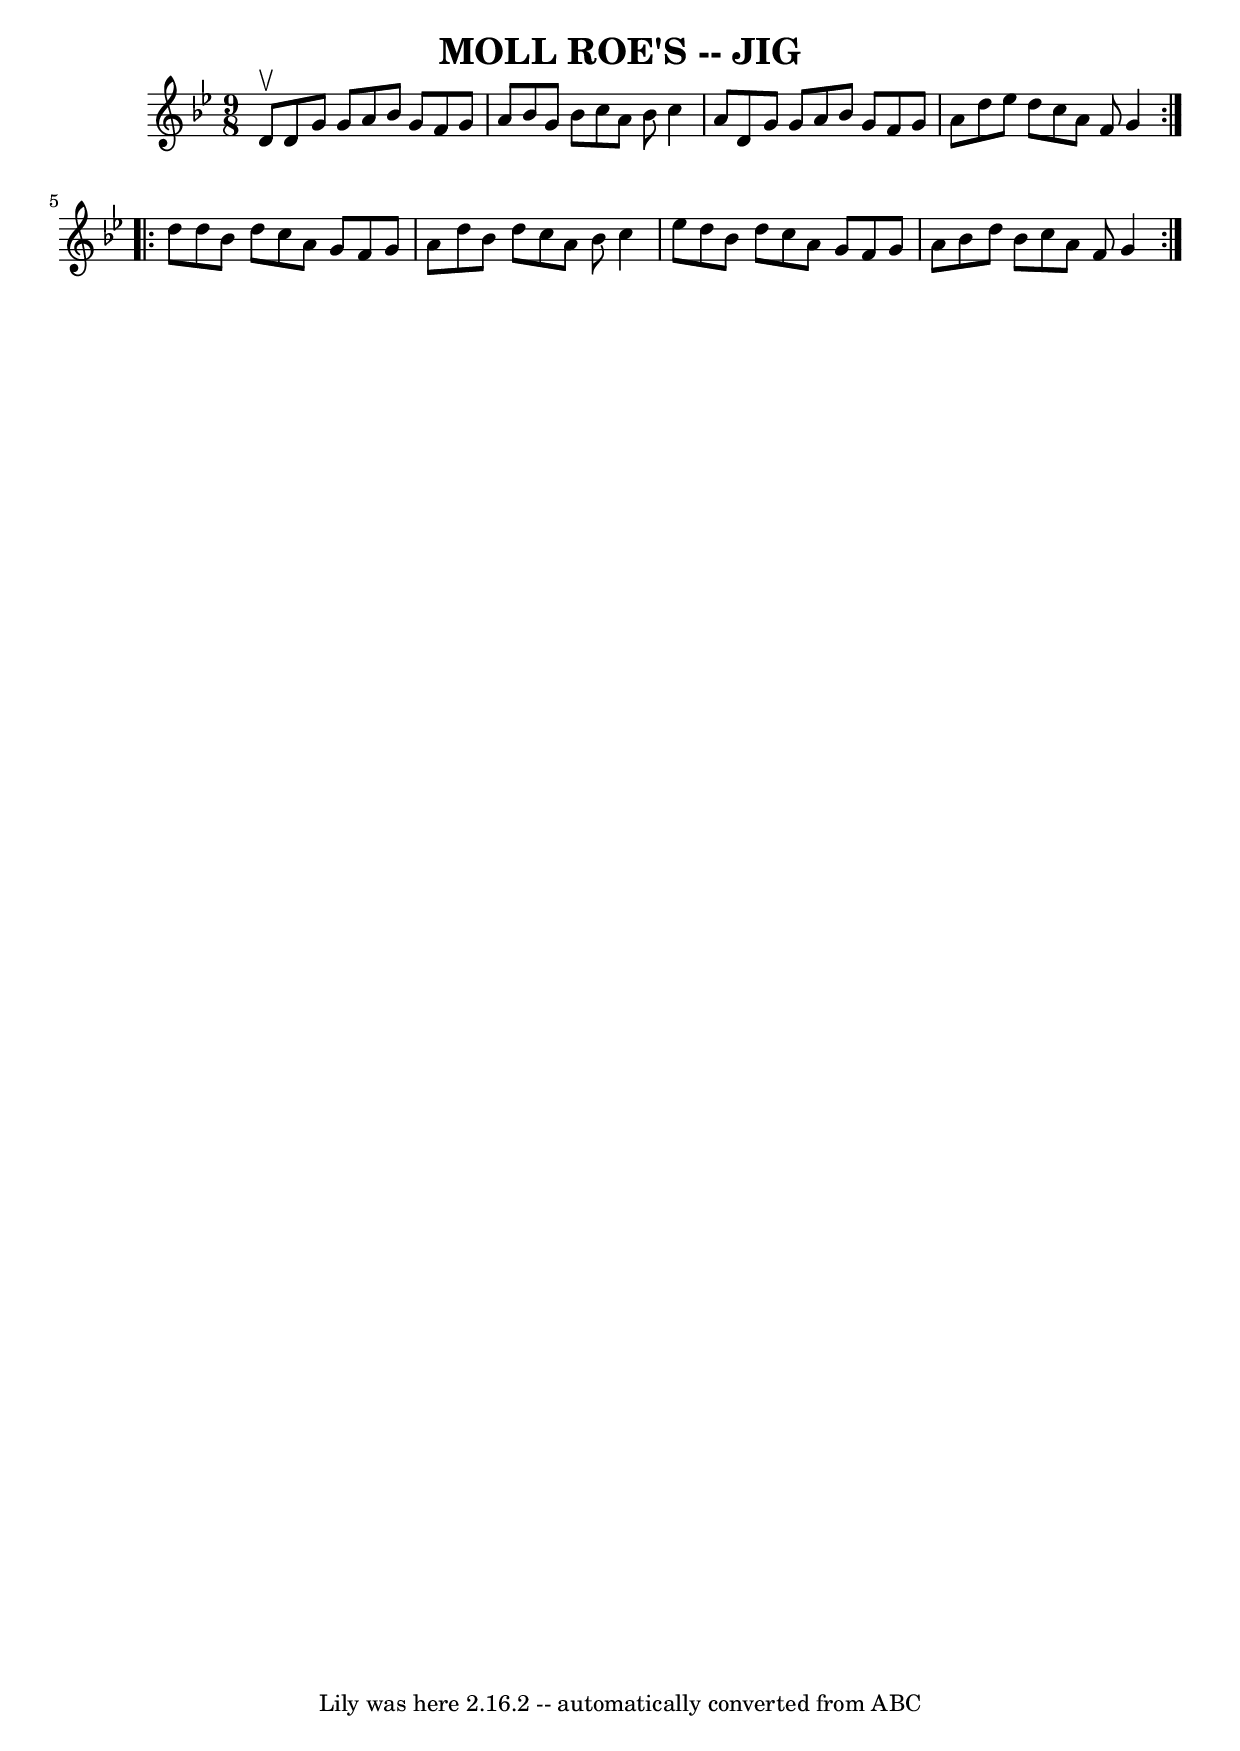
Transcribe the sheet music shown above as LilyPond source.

\version "2.16.2"
\include "Mammoth.ily"
\header {
  %% book = "Ryan's Mammoth Collection of Fiddle Tunes"
 crossRefNumber = "1"
 footnotes = ""
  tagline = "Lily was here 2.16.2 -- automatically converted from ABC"
  title = "MOLL ROE'S -- JIG"

}
voicedefault =  {



  \repeat volta 2 {

    \time 9/8 
    \key g \minor d'8^\upbow        |
 d'8 g'8 g'8 a'8 bes'8 g'8 f'8 g'8 a'8     |
 bes'8 g'8 bes'8 c''8 a'8 bes'8 c''4 a'8     |
 d'8 g'8 g'8 a'8 bes'8 g'8 f'8 g'8 a'8     |
 d''8 ees''8 d''8 c''8  
 a'8 f'8 g'4    
  }     
  \repeat volta 2 { d''8         |
 d''8 bes'8 d''8 c''8 a'8 g'8 f'8 g'8 a'8     |
 d''8 bes'8 d''8 c''8 a'8 bes'8 c''4 ees''8     |
 d''8 bes'8 d''8 c''8 a'8 g'8 f'8 g'8 a'8     |
 bes'8    
 d''8 bes'8 c''8 a'8 f'8 g'4    
  }   

}

\score{
  <<

    \context Staff="default"
    {
      \voicedefault 
      
    }

  >>
  \layout {
    
  }
  \midi {
  }

}
